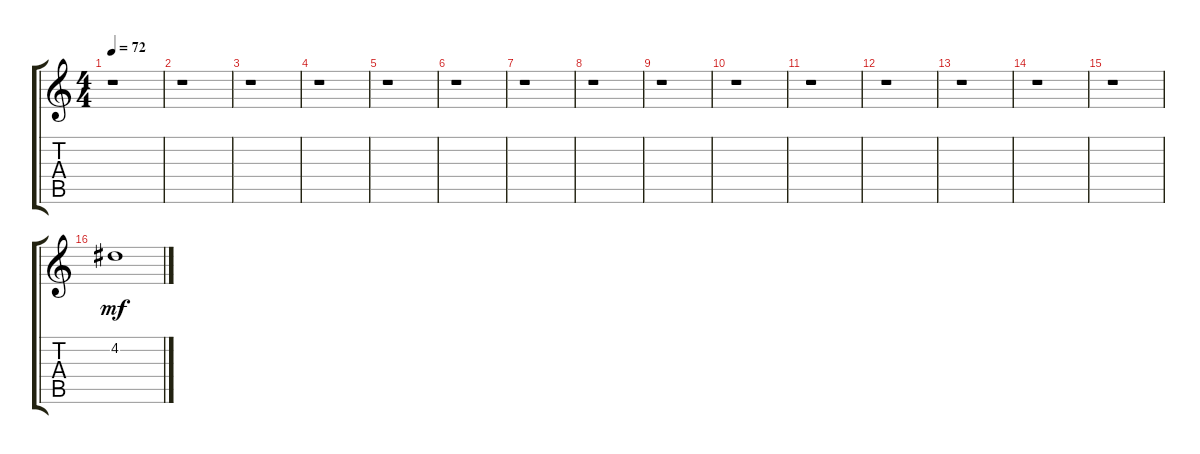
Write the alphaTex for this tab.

\track "" {instrument acousticguitarsteel}
\staff {score tabs}
\tuning (E4 B3 G3 D3 A2 E2) {hide}
\ts (4 4)
\tempo 72
\clef g2
\ks c
r.1{dy f} |
r.1 |
r.1 |
r.1 |
r.1 |
r.1 |
r.1 |
r.1 |
r.1 |
r.1 |
r.1 |
r.1 |
r.1 |
r.1 |
r.1 |
4.2.1{dy mf}
